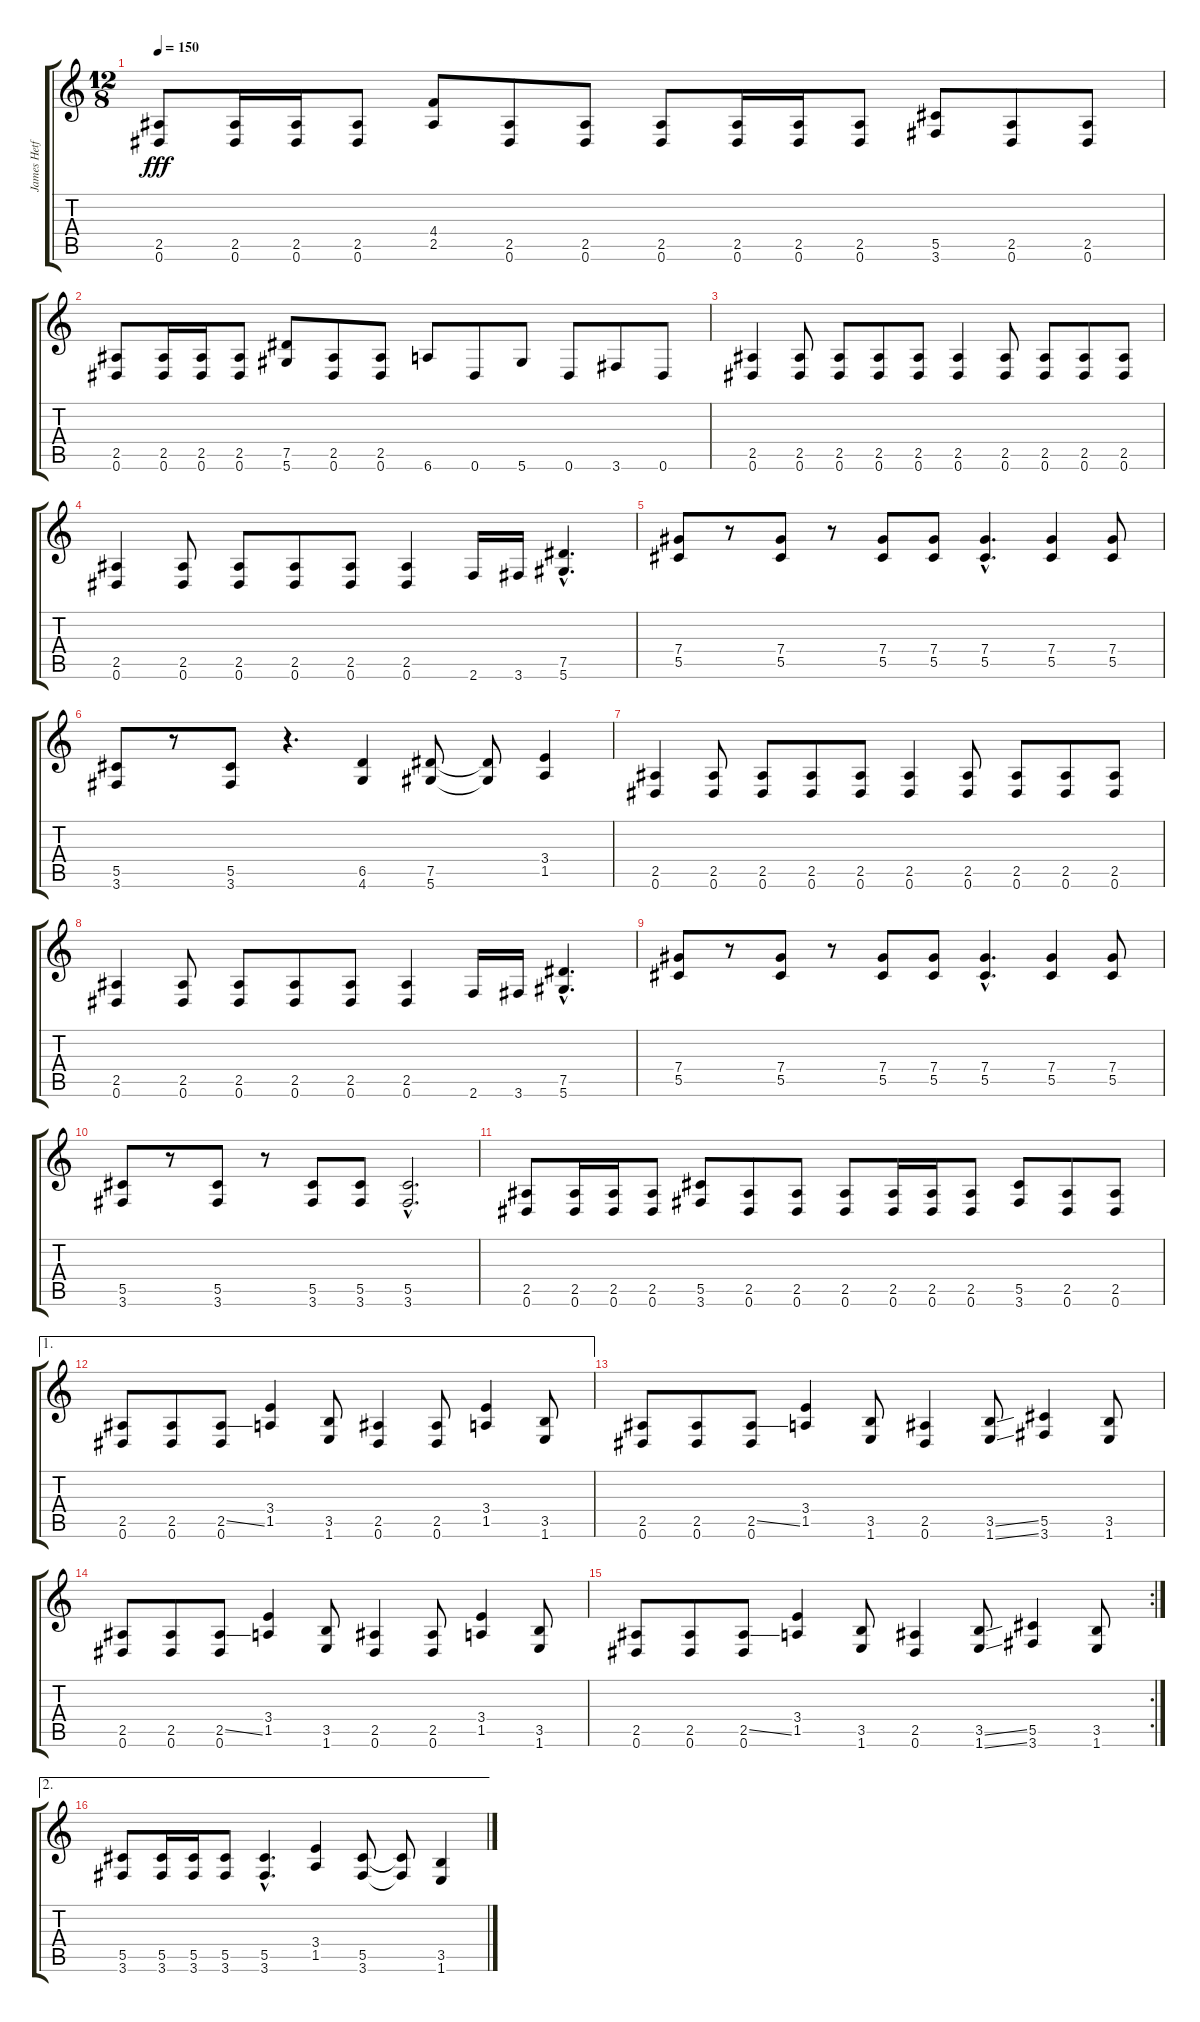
\track ("James Hetfield (Rhythm)" "James Hetf") {instrument distortionguitar}
\staff {score tabs}
\tuning (Eb4 Bb3 Gb3 Db3 Ab2 Eb2) {hide}
\ts (12 8)
\tempo 150
\clef g2
\ks c
(2.5 0.6).8{dy fff} (2.5 0.6).16 (2.5 0.6).16 (2.5 0.6).8 (4.4 2.5).8 (2.5 0.6).8 (2.5 0.6).8 (2.5 0.6).8 (2.5 0.6).16 (2.5 0.6).16 (2.5 0.6).8 (5.5 3.6).8 (2.5 0.6).8 (2.5 0.6).8 |
(2.5 0.6).8 (2.5 0.6).16 (2.5 0.6).16 (2.5 0.6).8 (7.5 5.6).8 (2.5 0.6).8 (2.5 0.6).8 6.6.8 0.6.8 5.6.8 0.6.8 3.6.8 0.6.8 |
(2.5 0.6).4 (2.5 0.6).8 (2.5 0.6).8 (2.5 0.6).8 (2.5 0.6).8 (2.5 0.6).4 (2.5 0.6).8 (2.5 0.6).8 (2.5 0.6).8 (2.5 0.6).8 |
(2.5 0.6).4 (2.5 0.6).8 (2.5 0.6).8 (2.5 0.6).8 (2.5 0.6).8 (2.5 0.6).4 2.6.16 3.6.16 (7.5{hac} 5.6{hac}).4{d} |
(7.4 5.5).8 r.8 (7.4 5.5).8 r.8 (7.4 5.5).8 (7.4 5.5).8 (7.4{hac} 5.5{hac}).4{d} (7.4 5.5).4 (7.4 5.5).8 |
(5.5 3.6).8 r.8 (5.5 3.6).8 r.4{d} (6.5 4.6).4 (7.5 5.6).8 (7.5{t} 5.6{t}).8 (3.4 1.5).4 |
(2.5 0.6).4 (2.5 0.6).8 (2.5 0.6).8 (2.5 0.6).8 (2.5 0.6).8 (2.5 0.6).4 (2.5 0.6).8 (2.5 0.6).8 (2.5 0.6).8 (2.5 0.6).8 |
(2.5 0.6).4 (2.5 0.6).8 (2.5 0.6).8 (2.5 0.6).8 (2.5 0.6).8 (2.5 0.6).4 2.6.16 3.6.16 (7.5{hac} 5.6{hac}).4{d} |
(7.4 5.5).8 r.8 (7.4 5.5).8 r.8 (7.4 5.5).8 (7.4 5.5).8 (7.4{hac} 5.5{hac}).4{d} (7.4 5.5).4 (7.4 5.5).8 |
(5.5 3.6).8 r.8 (5.5 3.6).8 r.8 (5.5 3.6).8 (5.5 3.6).8 (5.5{hac} 3.6{hac}).2{d} |
(2.5 0.6).8 (2.5 0.6).16 (2.5 0.6).16 (2.5 0.6).8 (5.5 3.6).8 (2.5 0.6).8 (2.5 0.6).8 (2.5 0.6).8 (2.5 0.6).16 (2.5 0.6).16 (2.5 0.6).8 (5.5 3.6).8 (2.5 0.6).8 (2.5 0.6).8 |
\ae 1
(2.5 0.6).8 (2.5 0.6).8 (2.5{ss} 0.6).8 (3.4 1.5).4 (3.5 1.6).8 (2.5 0.6).4 (2.5 0.6).8 (3.4 1.5).4 (3.5 1.6).8 |
(2.5 0.6).8 (2.5 0.6).8 (2.5{ss} 0.6).8 (3.4 1.5).4 (3.5 1.6).8 (2.5 0.6).4 (3.5{ss} 1.6{ss}).8 (5.5 3.6).4 (3.5 1.6).8 |
(2.5 0.6).8 (2.5 0.6).8 (2.5{ss} 0.6).8 (3.4 1.5).4 (3.5 1.6).8 (2.5 0.6).4 (2.5 0.6).8 (3.4 1.5).4 (3.5 1.6).8 |
\rc 2
(2.5 0.6).8 (2.5 0.6).8 (2.5{ss} 0.6).8 (3.4 1.5).4 (3.5 1.6).8 (2.5 0.6).4 (3.5{ss} 1.6{ss}).8 (5.5 3.6).4 (3.5 1.6).8 |
\ae 2
(5.5 3.6).8 (5.5 3.6).16 (5.5 3.6).16 (5.5 3.6).8 (5.5{hac} 3.6{hac}).4{d} (3.4 1.5).4 (5.5 3.6).8 (5.5{t} 3.6{t}).8 (3.5 1.6).4
